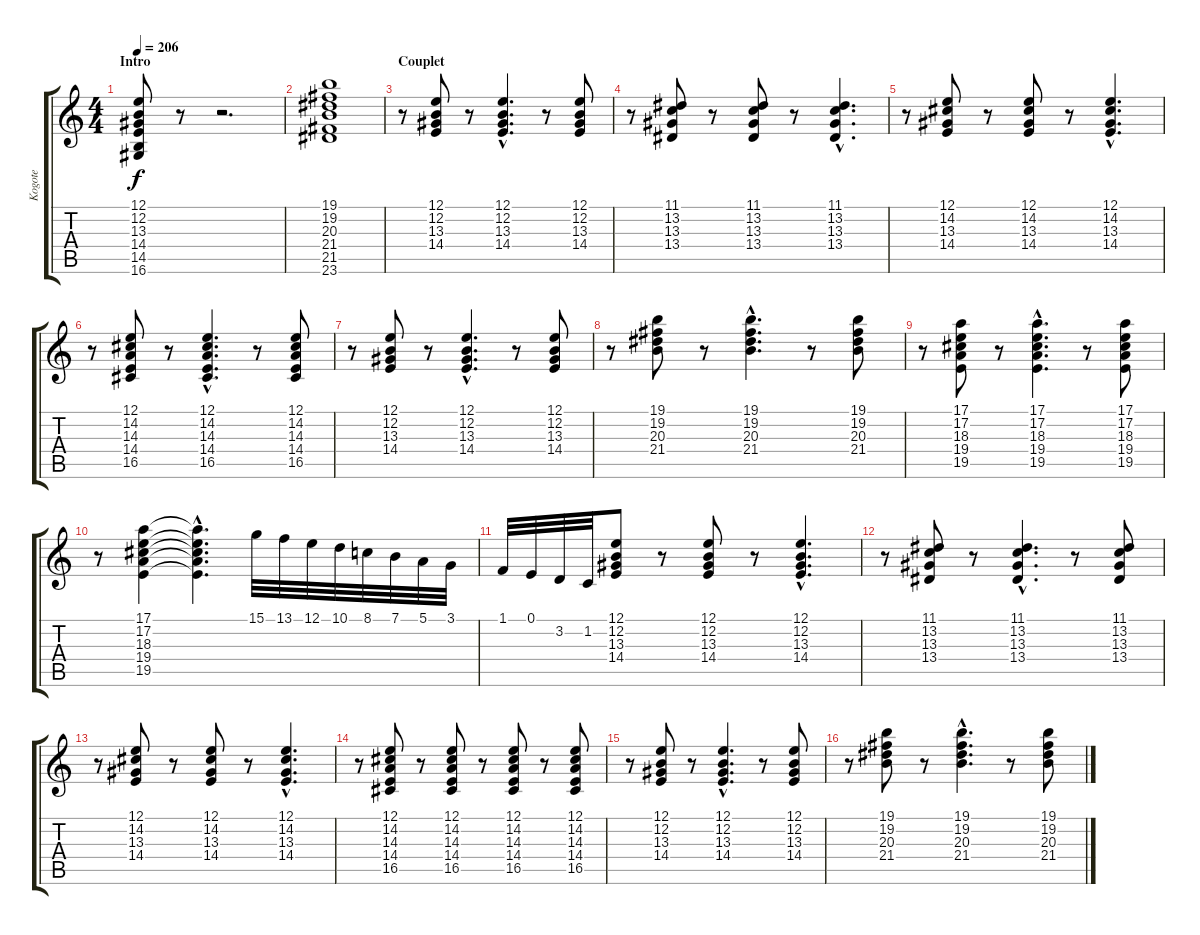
\track ("Kogote" "Kogote") {instrument drawbarorgan}
\staff {score tabs}
\tuning (E4 B3 G3 D3 A2 E2) {hide}
\ts (4 4)
\section ("" "Intro")
\tempo 206
\clef g2
\ks c
(12.1 12.2 13.3 14.4 14.5 16.6).8{dy f instrument drawbarorgan} r.8 r.2{d} |
(19.1 19.2 20.3 21.4 21.5 23.6).1 |
\section ("" "Couplet")
r.8 (12.1 12.2 13.3 14.4).8 r.8 (12.1{hac} 12.2{hac} 13.3{hac} 14.4{hac}).4{d} r.8 (12.1 12.2 13.3 14.4).8 |
r.8 (11.1 13.2 13.3 13.4).8 r.8 (11.1 13.2 13.3 13.4).8 r.8 (11.1{hac} 13.2{hac} 13.3{hac} 13.4{hac}).4{d} |
r.8 (12.1 14.2 13.3 14.4).8 r.8 (12.1 14.2 13.3 14.4).8 r.8 (12.1{hac} 14.2{hac} 13.3{hac} 14.4{hac}).4{d} |
r.8 (12.1 14.2 14.3 14.4 16.5).8 r.8 (12.1{hac} 14.2{hac} 14.3{hac} 14.4{hac} 16.5{hac}).4{d} r.8 (12.1 14.2 14.3 14.4 16.5).8 |
r.8 (12.1 12.2 13.3 14.4).8 r.8 (12.1{hac} 12.2{hac} 13.3{hac} 14.4{hac}).4{d} r.8 (12.1 12.2 13.3 14.4).8 |
r.8 (19.1 19.2 20.3 21.4).8 r.8 (19.1{hac} 19.2{hac} 20.3{hac} 21.4{hac}).4{d} r.8 (19.1 19.2 20.3 21.4).8 |
r.8 (17.1 17.2 18.3 19.4 19.5).8 r.8 (17.1{hac} 17.2{hac} 18.3{hac} 19.4{hac} 19.5{hac}).4{d} r.8 (17.1 17.2 18.3 19.4 19.5).8 |
r.8 (17.1 17.2 18.3 19.4 19.5).4 (17.1{hac t} 17.2{hac t} 18.3{hac t} 19.4{hac t} 19.5{hac t}).4{d} 15.1.32 13.1.32 12.1.32 10.1.32 8.1.32 7.1.32 5.1.32 3.1.32 |
1.1.32 0.1.32 3.2.32 1.2.32 (12.1 12.2 13.3 14.4).8 r.8 (12.1 12.2 13.3 14.4).8 r.8 (12.1{hac} 12.2{hac} 13.3{hac} 14.4{hac}).4{d} |
r.8 (11.1 13.2 13.3 13.4).8 r.8 (11.1{hac} 13.2{hac} 13.3{hac} 13.4{hac}).4{d} r.8 (11.1 13.2 13.3 13.4).8 |
r.8 (12.1 14.2 13.3 14.4).8 r.8 (12.1 14.2 13.3 14.4).8 r.8 (12.1{hac} 14.2{hac} 13.3{hac} 14.4{hac}).4{d} |
r.8 (12.1 14.2 14.3 14.4 16.5).8 r.8 (12.1 14.2 14.3 14.4 16.5).8 r.8 (12.1 14.2 14.3 14.4 16.5).8 r.8 (12.1 14.2 14.3 14.4 16.5).8 |
r.8 (12.1 12.2 13.3 14.4).8 r.8 (12.1{hac} 12.2{hac} 13.3{hac} 14.4{hac}).4{d} r.8 (12.1 12.2 13.3 14.4).8 |
r.8 (19.1 19.2 20.3 21.4).8 r.8 (19.1{hac} 19.2{hac} 20.3{hac} 21.4{hac}).4{d} r.8 (19.1 19.2 20.3 21.4).8
